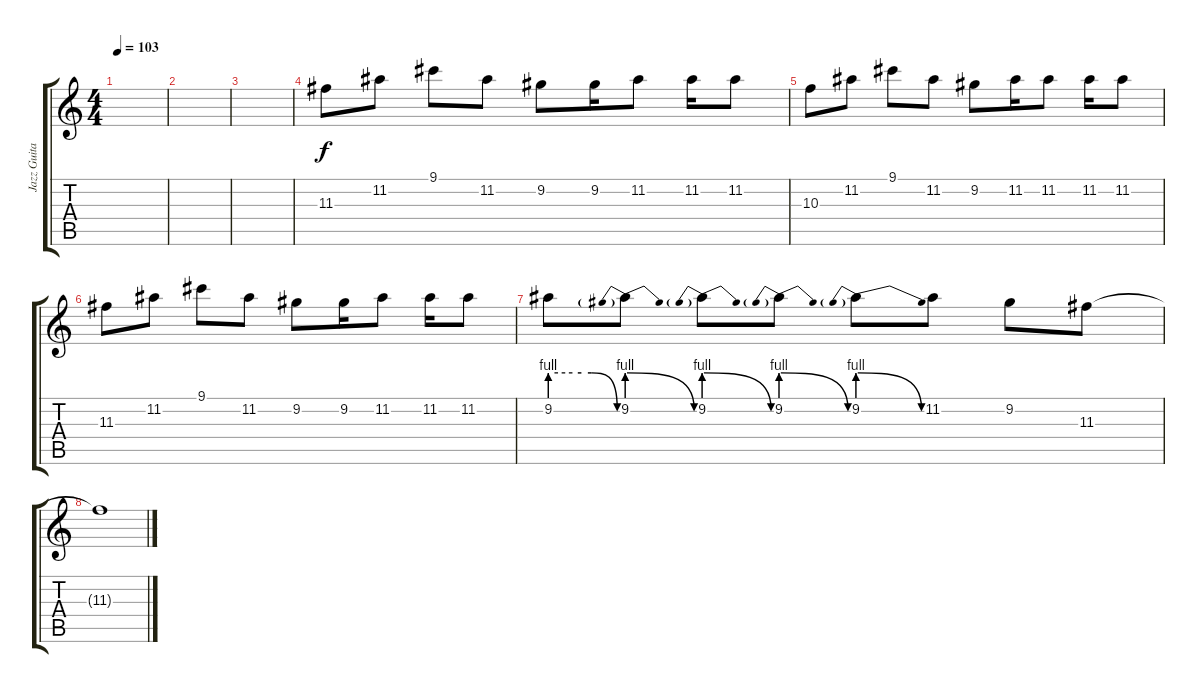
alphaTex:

\track ("Jazz Guitar" "Jazz Guita") {instrument electricguitarjazz}
\staff {score tabs}
\tuning (E4 B3 G3 D3 A2 E2) {hide}
\ts (4 4)
\tempo 103
\clef g2
\ks c
|
|
|
11.3.8 11.2.8 9.1.8 11.2.8 9.2.8 9.2.16 11.2.8 11.2.16 11.2.8 |
10.3.8 11.2.8 9.1.8 11.2.8 9.2.8 11.2.16 11.2.8 11.2.16 11.2.8 |
11.3.8 11.2.8 9.1.8 11.2.8 9.2.8 9.2.16 11.2.8 11.2.16 11.2.8 |
9.2{be (custom 0 4 20 4 28 4 37 4 60 0)}.8 9.2{be (prebendrelease 0 4 60 0)}.8 9.2{be (prebendrelease 0 4 60 0)}.8 9.2{be (prebendrelease 0 4 60 0)}.8 9.2{be (prebendrelease 0 4 60 0)}.8 11.2.8 9.2.8 11.3.8 |
11.3{t}.1{volume 2}
